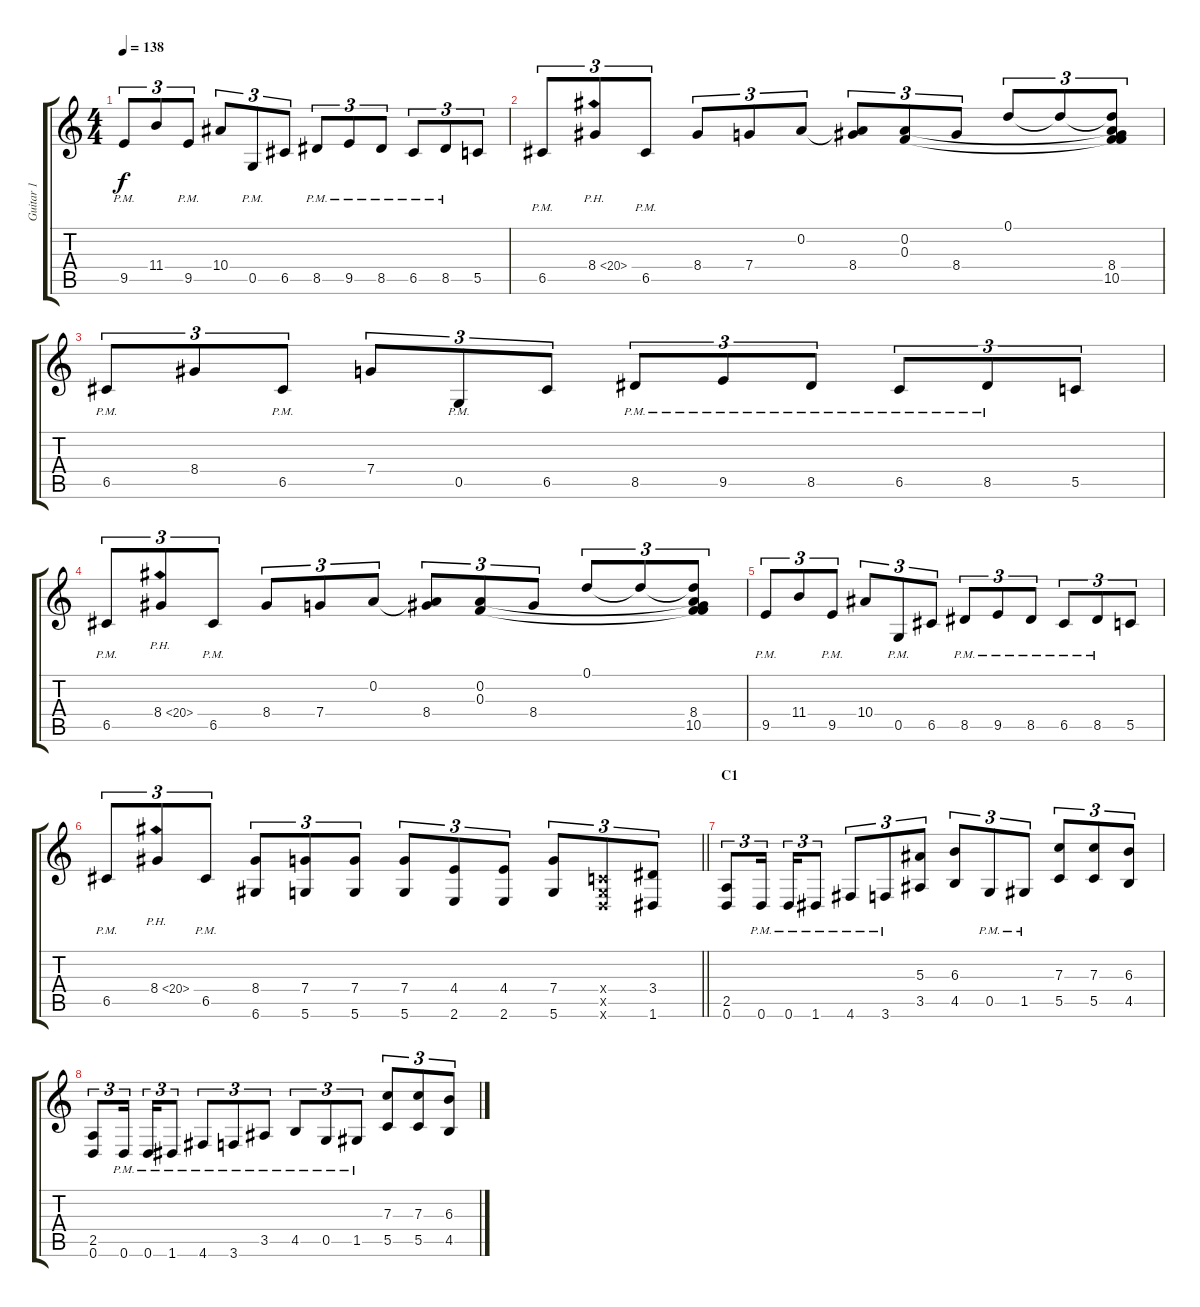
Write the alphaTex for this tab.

\track ("Guitar 1" "Guitar 1") {instrument distortionguitar}
\staff {score tabs}
\tuning (D4 A3 F3 C3 G2 D2) {hide}
\ts (4 4)
\tempo 138
\clef g2
\ks c
9.5{pm}.8{tu (3 2) dy f} 11.4.8{tu (3 2)} 9.5{pm}.8{tu (3 2)} 10.4.8{tu (3 2)} 0.5{pm}.8{tu (3 2)} 6.5.8{tu (3 2)} 8.5{pm}.8{tu (3 2)} 9.5{pm}.8{tu (3 2)} 8.5{pm}.8{tu (3 2)} 6.5{pm}.8{tu (3 2)} 8.5{pm}.8{tu (3 2)} 5.5.8{tu (3 2)} |
6.5{pm}.8{tu (3 2)} 8.4{ph 12}.8{tu (3 2)} 6.5{pm}.8{tu (3 2)} 8.4.8{tu (3 2)} 7.4.8{tu (3 2)} 0.2.8{tu (3 2)} (0.2{t} 8.4).8{tu (3 2)} (0.2 0.3).8{tu (3 2)} 8.4.8{tu (3 2)} 0.1.8{tu (3 2)} 0.1{t}.8{tu (3 2)} (0.1{t} 0.2{t} 0.3{t} 8.4 10.5).8{tu (3 2)} |
6.5{pm}.8{tu (3 2)} 8.4.8{tu (3 2)} 6.5{pm}.8{tu (3 2)} 7.4.8{tu (3 2)} 0.5{pm}.8{tu (3 2)} 6.5.8{tu (3 2)} 8.5{pm}.8{tu (3 2)} 9.5{pm}.8{tu (3 2)} 8.5{pm}.8{tu (3 2)} 6.5{pm}.8{tu (3 2)} 8.5{pm}.8{tu (3 2)} 5.5.8{tu (3 2)} |
6.5{pm}.8{tu (3 2)} 8.4{ph 12}.8{tu (3 2)} 6.5{pm}.8{tu (3 2)} 8.4.8{tu (3 2)} 7.4.8{tu (3 2)} 0.2.8{tu (3 2)} (0.2{t} 8.4).8{tu (3 2)} (0.2 0.3).8{tu (3 2)} 8.4.8{tu (3 2)} 0.1.8{tu (3 2)} 0.1{t}.8{tu (3 2)} (0.1{t} 0.2{t} 0.3{t} 8.4 10.5).8{tu (3 2)} |
9.5{pm}.8{tu (3 2)} 11.4.8{tu (3 2)} 9.5{pm}.8{tu (3 2)} 10.4.8{tu (3 2)} 0.5{pm}.8{tu (3 2)} 6.5.8{tu (3 2)} 8.5{pm}.8{tu (3 2)} 9.5{pm}.8{tu (3 2)} 8.5{pm}.8{tu (3 2)} 6.5{pm}.8{tu (3 2)} 8.5{pm}.8{tu (3 2)} 5.5.8{tu (3 2)} |
\barLineRight lightlight
6.5{pm}.8{tu (3 2)} 8.4{ph 12}.8{tu (3 2)} 6.5{pm}.8{tu (3 2)} (8.4 6.6).8{tu (3 2)} (7.4 5.6).8{tu (3 2)} (7.4 5.6).8{tu (3 2)} (7.4 5.6).8{tu (3 2)} (4.4 2.6).8{tu (3 2)} (4.4 2.6).8{tu (3 2)} (7.4 5.6).8{tu (3 2)} (0.4{x} 0.5{x} 0.6{x}).8{tu (3 2)} (3.4 1.6).8{tu (3 2)} |
\section ("" "C1")
(2.5 0.6).8{tu (3 2)} 0.6{pm}.16{tu (3 2) beam splitsecondary} 0.6{pm}.16{tu (3 2)} 1.6{pm}.8{tu (3 2)} 4.6{pm}.8{tu (3 2)} 3.6{pm}.8{tu (3 2)} (5.3 3.5).8{tu (3 2)} (6.3 4.5).8{tu (3 2)} 0.5{pm}.8{tu (3 2)} 1.5{pm}.8{tu (3 2)} (7.3 5.5).8{tu (3 2)} (7.3 5.5).8{tu (3 2)} (6.3 4.5).8{tu (3 2)} |
(2.5 0.6).8{tu (3 2)} 0.6{pm}.16{tu (3 2) beam splitsecondary} 0.6{pm}.16{tu (3 2)} 1.6{pm}.8{tu (3 2)} 4.6{pm}.8{tu (3 2)} 3.6{pm}.8{tu (3 2)} 3.5{pm}.8{tu (3 2)} 4.5{pm}.8{tu (3 2)} 0.5{pm}.8{tu (3 2)} 1.5{pm}.8{tu (3 2)} (7.3 5.5).8{tu (3 2)} (7.3 5.5).8{tu (3 2)} (6.3 4.5).8{tu (3 2)}
